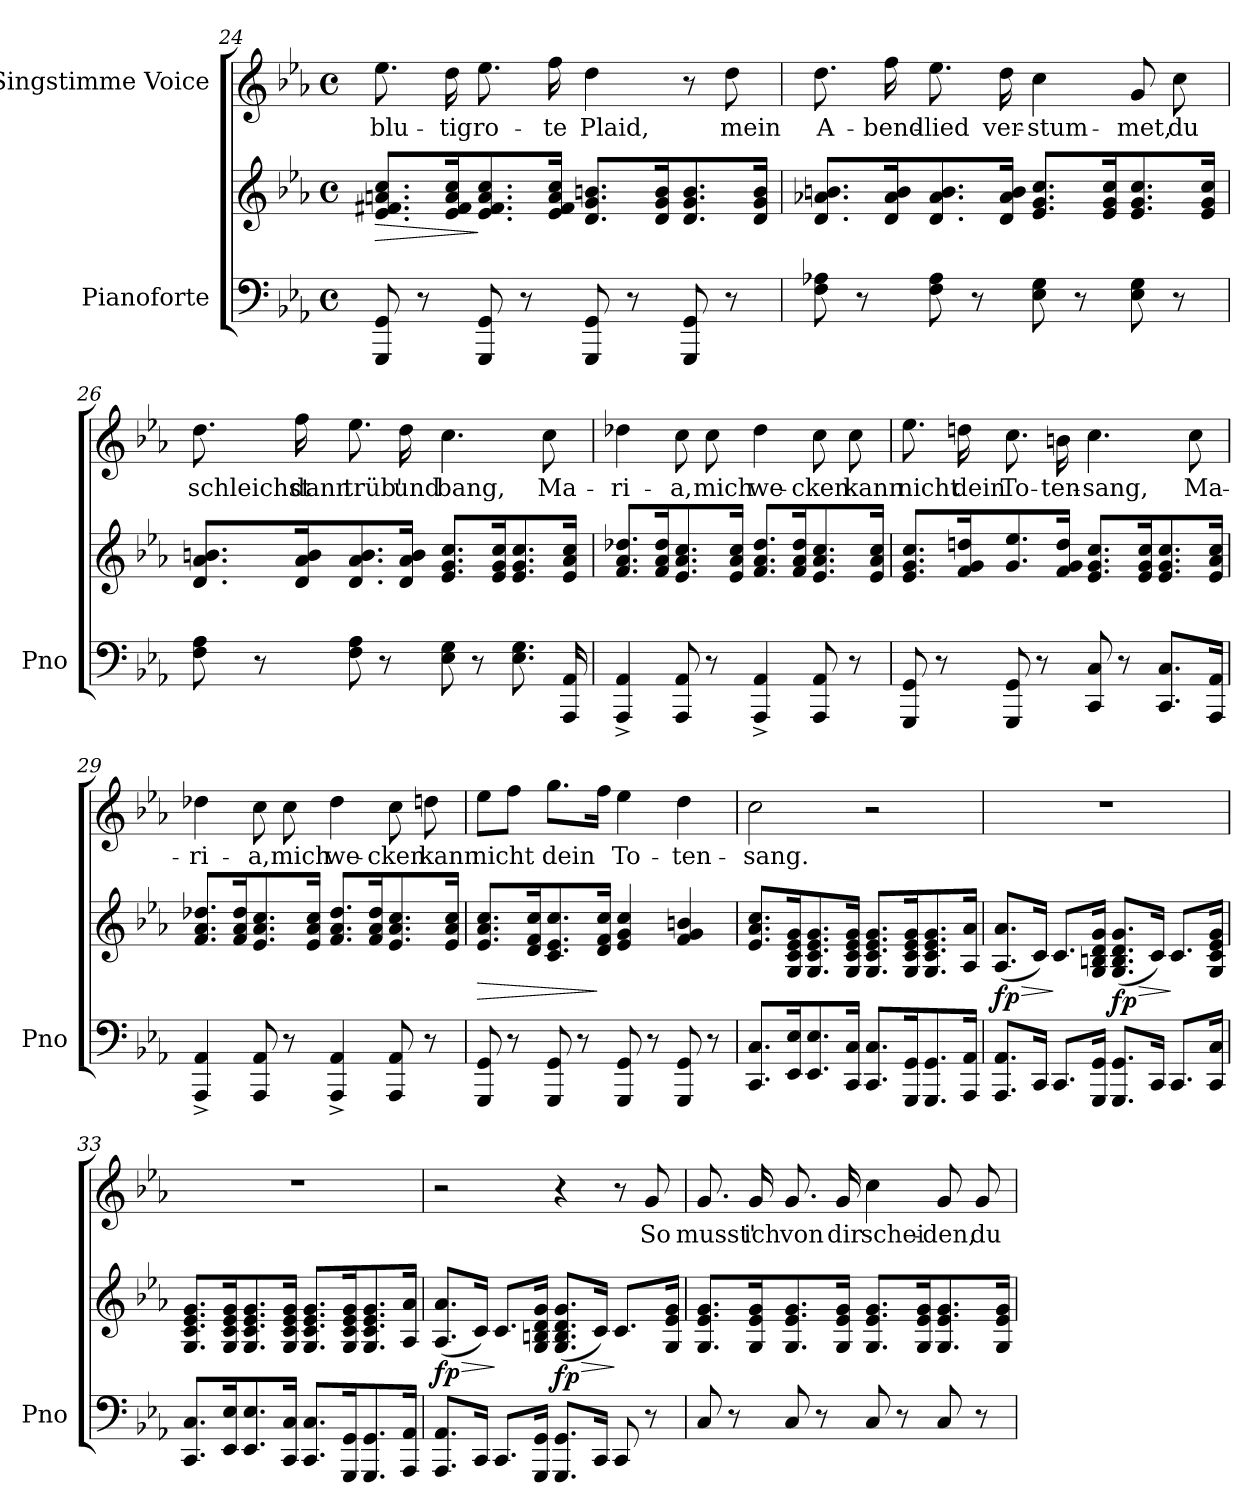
**kern	**kern	**dynam	**kern	**text
*part2	*part2	*part2	*part1	*part1
*staff3	*staff2	*staff2/3	*staff1	*staff1
*I"Pianoforte	*	*	*I"Singstimme Voice	*
*I'Pno	*	*	*	*
*clefF4	*clefG2	*	*clefG2	*
*k[b-e-a-]	*k[b-e-a-]	*	*k[b-e-a-]	*
*M4/4	*M4/4	*	*M4/4	*
*met(c)	*met(c)	*	*met(c)	*
=24	=24	=24	=24	=24
!	!	!LO:HP:b	!	!
8GGG/ 8GG/	8.e-/ 8.f#X/ 8.an/ 8.cc/L	>	8.ee-\	blu-
8r	.	.	.	.
.	16e-/ 16f#/ 16a/ 16cc/K	.	16dd\	-tig
8GGG/ 8GG/	8.e-/ 8.f#/ 8.a/ 8.cc/	]	8.ee-\	ro-
8r	.	.	.	.
.	16e-/ 16f#/ 16a/ 16cc/Jk	.	16ff\	-te
8GGG/ 8GG/	8.d/ 8.g/ 8.bn/L	.	4dd\	Plaid,
8r	.	.	.	.
.	16d/ 16g/ 16b/K	.	.	.
8GGG/ 8GG/	8.d/ 8.g/ 8.b/	.	8r	.
8r	.	.	8dd\	mein
.	16d/ 16g/ 16b/Jk	.	.	.
=25	=25	=25	=25	=25
8F\ 8A-X\	8.d/ 8.a-X/ 8.bn/L	.	8.dd\	A-
8r	.	.	.	.
.	16d/ 16a-/ 16b/K	.	16ff\	-bend-
8F\ 8A-\	8.d/ 8.a-/ 8.b/	.	8.ee-\	-lied
8r	.	.	.	.
.	16d/ 16a-/ 16b/Jk	.	16dd\	ver-
8E-\ 8G\	8.e-/ 8.g/ 8.cc/L	.	4cc\	-stum-
8r	.	.	.	.
.	16e-/ 16g/ 16cc/K	.	.	.
8E-\ 8G\	8.e-/ 8.g/ 8.cc/	.	8g/	-met,
8r	.	.	8cc\	du
.	16e-/ 16g/ 16cc/Jk	.	.	.
=26	=26	=26	=26	=26
8F\ 8A-\	8.d/ 8.a-/ 8.bn/L	.	8.dd\	schleichst
8r	.	.	.	.
.	16d/ 16a-/ 16b/K	.	16ff\	dann
8F\ 8A-\	8.d/ 8.a-/ 8.b/	.	8.ee-\	trüb'
8r	.	.	.	.
.	16d/ 16a-/ 16b/Jk	.	16dd\	und
8E-\ 8G\	8.e-/ 8.g/ 8.cc/L	.	4.cc\	bang,
8r	.	.	.	.
.	16e-/ 16g/ 16cc/K	.	.	.
8.E-\ 8.G\	8.e-/ 8.g/ 8.cc/	.	.	.
.	.	.	8cc\	Ma-
16AAA-/ 16AA-/	16e-/ 16a-/ 16cc/Jk	.	.	.
=27	=27	=27	=27	=27
4AAA-/^> 4AA-/^>	8.f/ 8.a-/ 8.dd-X/L	.	4dd-X\	-ri-
.	16f/ 16a-/ 16dd-/K	.	.	.
8AAA-/ 8AA-/	8.e-/ 8.a-/ 8.cc/	.	8cc\	-a,
8r	.	.	8cc\	mich
.	16e-/ 16a-/ 16cc/Jk	.	.	.
4AAA-/^> 4AA-/^>	8.f/ 8.a-/ 8.dd-/L	.	4dd-\	we-
.	16f/ 16a-/ 16dd-/K	.	.	.
8AAA-/ 8AA-/	8.e-/ 8.a-/ 8.cc/	.	8cc\	-cken
8r	.	.	8cc\	kann
.	16e-/ 16a-/ 16cc/Jk	.	.	.
=28	=28	=28	=28	=28
8GGG/ 8GG/	8.e-/ 8.g/ 8.cc/L	.	8.ee-\	nicht
8r	.	.	.	.
.	16f/ 16g/ 16ddn/K	.	16ddn\	dein
8GGG/ 8GG/	8.g/ 8.ee-/	.	8.cc\	To-
8r	.	.	.	.
.	16f/ 16g/ 16dd/Jk	.	16bn\	-ten-
8CC/ 8C/	8.e-/ 8.g/ 8.cc/L	.	4.cc\	-sang,
8r	.	.	.	.
.	16e-/ 16g/ 16cc/K	.	.	.
8.CC/ 8.C/L	8.e-/ 8.g/ 8.cc/	.	.	.
.	.	.	8cc\	Ma-
16AAA-/ 16AA-/Jk	16e-/ 16a-/ 16cc/Jk	.	.	.
=29	=29	=29	=29	=29
4AAA-/^> 4AA-/^>	8.f/ 8.a-/ 8.dd-X/L	.	4dd-X\	-ri-
.	16f/ 16a-/ 16dd-/K	.	.	.
8AAA-/ 8AA-/	8.e-/ 8.a-/ 8.cc/	.	8cc\	-a,
8r	.	.	8cc\	mich
.	16e-/ 16a-/ 16cc/Jk	.	.	.
4AAA-/^> 4AA-/^>	8.f/ 8.a-/ 8.dd-/L	.	4dd-\	we-
.	16f/ 16a-/ 16dd-/K	.	.	.
8AAA-/ 8AA-/	8.e-/ 8.a-/ 8.cc/	.	8cc\	-cken
8r	.	.	8ddn\	kann
.	16e-/ 16a-/ 16cc/Jk	.	.	.
=30	=30	=30	=30	=30
!	!	!LO:HP:b	!	!
8GGG/ 8GG/	8.e-/ 8.a-/ 8.cc/L	>	8ee-\L	nicht
8r	.	.	8ff\J	.
.	16d/ 16f/ 16cc/K	.	.	.
8GGG/ 8GG/	8.c/ 8.e-/ 8.cc/	.	8.gg\L	dein
8r	.	.	.	.
.	16d/ 16f/ 16cc/Jk	]	16ff\Jk	.
8GGG/ 8GG/	4e-/ 4g/ 4cc/	.	4ee-\	To-
8r	.	.	.	.
8GGG/ 8GG/	4f/ 4g/ 4bn/	.	4dd\	-ten-
8r	.	.	.	.
=31	=31	=31	=31	=31
8.CC/ 8.C/L	8.e-/ 8.a-/ 8.cc/L	.	2cc\	-sang.
16EE-/ 16E-/K	16G/ 16c/ 16e-/ 16g/K	.	.	.
8.EE-/ 8.E-/	8.G/ 8.c/ 8.e-/ 8.g/	.	.	.
16CC/ 16C/Jk	16G/ 16c/ 16e-/ 16g/Jk	.	.	.
8.CC/ 8.C/L	8.G/ 8.c/ 8.e-/ 8.g/L	.	2r	.
16GGG/ 16GG/K	16G/ 16c/ 16e-/ 16g/K	.	.	.
8.GGG/ 8.GG/	8.G/ 8.c/ 8.e-/ 8.g/	.	.	.
16AAA-/ 16AA-/Jk	16A-/ 16a-/Jk	.	.	.
=32	=32	=32	=32	=32
!	!	!LO:HP:b	!	!
!	!	!LO:DY:n=1:b	!	!
8.AAA-/ 8.AA-/L	(8.A-/ 8.a-/L	> fp	1r	.
16CC/Jk	16c/Jk)	.	.	.
8.CC/L	8.c/L	]	.	.
16GGG/ 16GG/Jk	16G/ 16Bn/ 16d/ 16g/Jk	.	.	.
!	!	!LO:HP:b	!	!
!	!	!LO:DY:n=2:b	!	!
8.GGG/ 8.GG/L	(8.G/ 8.B/ 8.d/ 8.g/L	> fp	.	.
16CC/Jk	16c/Jk)	.	.	.
8.CC/L	8.c/L	]	.	.
16CC/ 16C/Jk	16G/ 16c/ 16e-/ 16g/Jk	.	.	.
=33	=33	=33	=33	=33
8.CC/ 8.C/L	8.G/ 8.c/ 8.e-/ 8.g/L	.	1r	.
16EE-/ 16E-/K	16G/ 16c/ 16e-/ 16g/K	.	.	.
8.EE-/ 8.E-/	8.G/ 8.c/ 8.e-/ 8.g/	.	.	.
16CC/ 16C/Jk	16G/ 16c/ 16e-/ 16g/Jk	.	.	.
8.CC/ 8.C/L	8.G/ 8.c/ 8.e-/ 8.g/L	.	.	.
16GGG/ 16GG/K	16G/ 16c/ 16e-/ 16g/K	.	.	.
8.GGG/ 8.GG/	8.G/ 8.c/ 8.e-/ 8.g/	.	.	.
16AAA-/ 16AA-/Jk	16A-/ 16a-/Jk	.	.	.
=34	=34	=34	=34	=34
!	!	!LO:HP:b	!	!
!	!	!LO:DY:n=1:b	!	!
8.AAA-/ 8.AA-/L	(8.A-/ 8.a-/L	> fp	2r	.
16CC/Jk	16c/Jk)	.	.	.
8.CC/L	8.c/L	]	.	.
16GGG/ 16GG/Jk	16G/ 16Bn/ 16d/ 16g/Jk	.	.	.
!	!	!LO:HP:b	!	!
!	!	!LO:DY:n=2:b	!	!
8.GGG/ 8.GG/L	(8.G/ 8.B/ 8.d/ 8.g/L	> fp	4r	.
16CC/Jk	16c/Jk)	.	.	.
8CC/	8.c/L	]	8r	.
8r	.	.	8g/	So
.	16G/ 16e-/ 16g/Jk	.	.	.
=35	=35	=35	=35	=35
8C/	8.G/ 8.e-/ 8.g/L	.	8.g/	musst'
8r	.	.	.	.
.	16G/ 16e-/ 16g/K	.	16g/	ich
8C/	8.G/ 8.e-/ 8.g/	.	8.g/	von
8r	.	.	.	.
.	16G/ 16e-/ 16g/Jk	.	16g/	dir
8C/	8.G/ 8.e-/ 8.g/L	.	4cc\	schei-
8r	.	.	.	.
.	16G/ 16e-/ 16g/K	.	.	.
8C/	8.G/ 8.e-/ 8.g/	.	8g/	-den,
8r	.	.	8g/	du
.	16G/ 16e-/ 16g/Jk	.	.	.
=	=	=	=	=
*-	*-	*-	*-	*-
